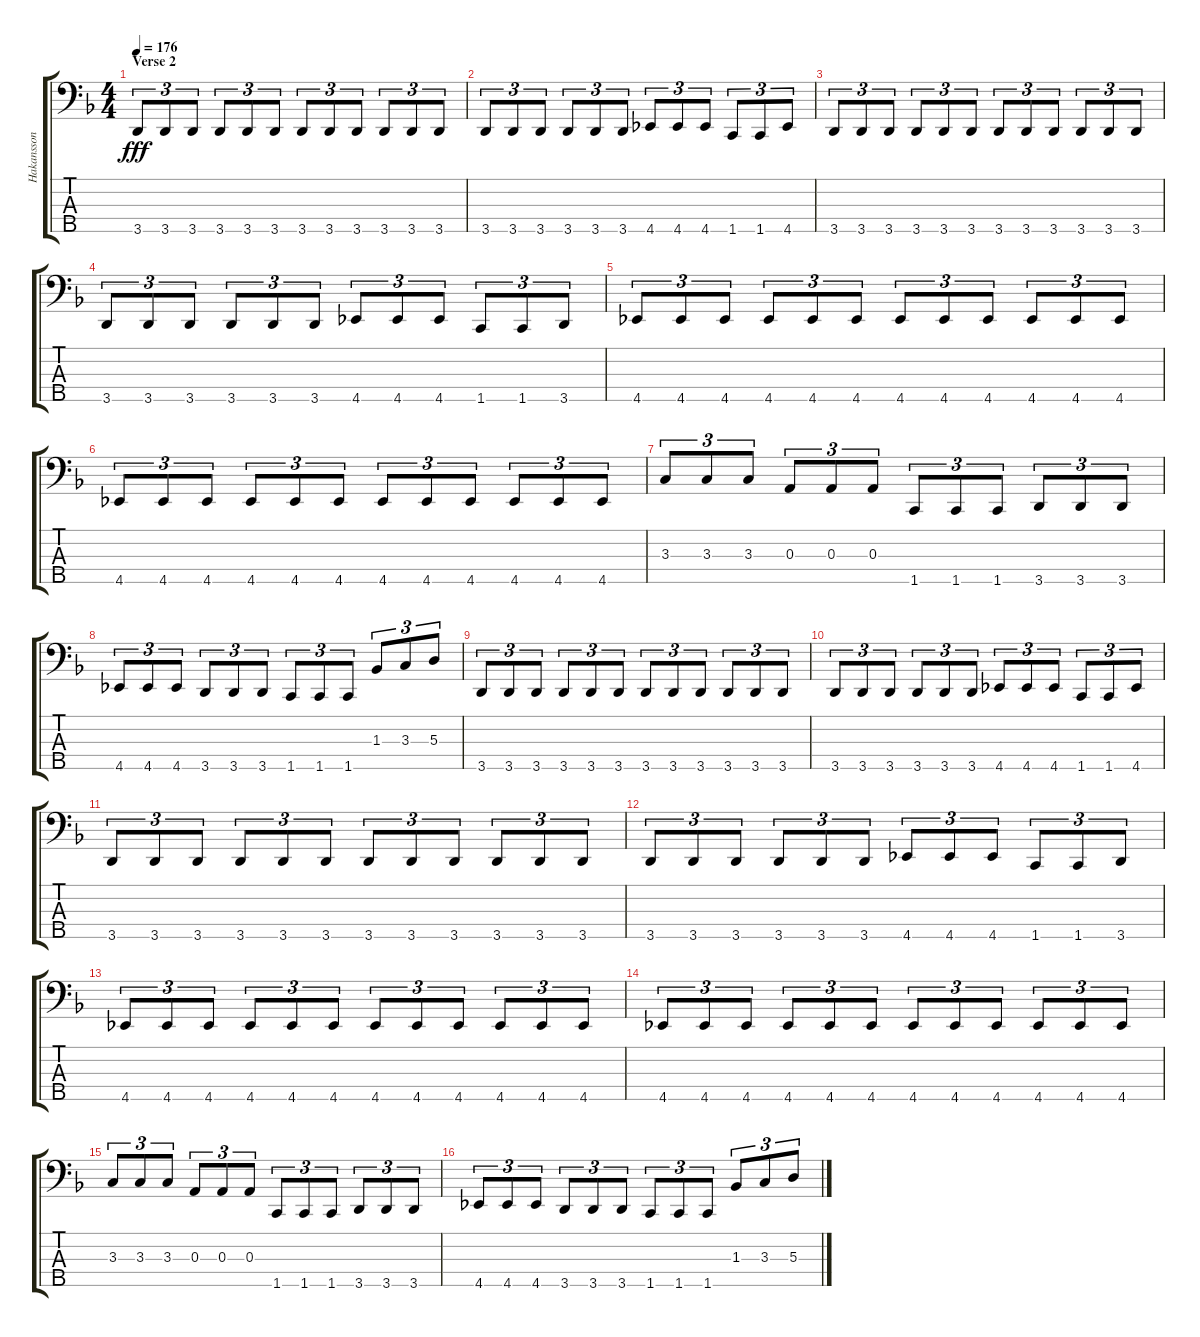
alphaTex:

\track ("Hakansson" "Hakansson") {instrument electricbassfinger}
\staff {score tabs}
\tuning (G2 D2 A1 E1 B0) {hide}
\ts (4 4)
\section ("" "Verse 2")
\tempo 176
\clef f4
\ks f
3.5.8{tu (3 2) dy fff} 3.5.8{tu (3 2)} 3.5.8{tu (3 2)} 3.5.8{tu (3 2)} 3.5.8{tu (3 2)} 3.5.8{tu (3 2)} 3.5.8{tu (3 2)} 3.5.8{tu (3 2)} 3.5.8{tu (3 2)} 3.5.8{tu (3 2)} 3.5.8{tu (3 2)} 3.5.8{tu (3 2)} |
3.5.8{tu (3 2)} 3.5.8{tu (3 2)} 3.5.8{tu (3 2)} 3.5.8{tu (3 2)} 3.5.8{tu (3 2)} 3.5.8{tu (3 2)} 4.5.8{tu (3 2)} 4.5.8{tu (3 2)} 4.5.8{tu (3 2)} 1.5.8{tu (3 2)} 1.5.8{tu (3 2)} 4.5.8{tu (3 2)} |
3.5.8{tu (3 2)} 3.5.8{tu (3 2)} 3.5.8{tu (3 2)} 3.5.8{tu (3 2)} 3.5.8{tu (3 2)} 3.5.8{tu (3 2)} 3.5.8{tu (3 2)} 3.5.8{tu (3 2)} 3.5.8{tu (3 2)} 3.5.8{tu (3 2)} 3.5.8{tu (3 2)} 3.5.8{tu (3 2)} |
3.5.8{tu (3 2)} 3.5.8{tu (3 2)} 3.5.8{tu (3 2)} 3.5.8{tu (3 2)} 3.5.8{tu (3 2)} 3.5.8{tu (3 2)} 4.5.8{tu (3 2)} 4.5.8{tu (3 2)} 4.5.8{tu (3 2)} 1.5.8{tu (3 2)} 1.5.8{tu (3 2)} 3.5.8{tu (3 2)} |
4.5.8{tu (3 2)} 4.5.8{tu (3 2)} 4.5.8{tu (3 2)} 4.5.8{tu (3 2)} 4.5.8{tu (3 2)} 4.5.8{tu (3 2)} 4.5.8{tu (3 2)} 4.5.8{tu (3 2)} 4.5.8{tu (3 2)} 4.5.8{tu (3 2)} 4.5.8{tu (3 2)} 4.5.8{tu (3 2)} |
4.5.8{tu (3 2)} 4.5.8{tu (3 2)} 4.5.8{tu (3 2)} 4.5.8{tu (3 2)} 4.5.8{tu (3 2)} 4.5.8{tu (3 2)} 4.5.8{tu (3 2)} 4.5.8{tu (3 2)} 4.5.8{tu (3 2)} 4.5.8{tu (3 2)} 4.5.8{tu (3 2)} 4.5.8{tu (3 2)} |
3.3.8{tu (3 2)} 3.3.8{tu (3 2)} 3.3.8{tu (3 2)} 0.3.8{tu (3 2)} 0.3.8{tu (3 2)} 0.3.8{tu (3 2)} 1.5.8{tu (3 2)} 1.5.8{tu (3 2)} 1.5.8{tu (3 2)} 3.5.8{tu (3 2)} 3.5.8{tu (3 2)} 3.5.8{tu (3 2)} |
4.5.8{tu (3 2)} 4.5.8{tu (3 2)} 4.5.8{tu (3 2)} 3.5.8{tu (3 2)} 3.5.8{tu (3 2)} 3.5.8{tu (3 2)} 1.5.8{tu (3 2)} 1.5.8{tu (3 2)} 1.5.8{tu (3 2)} 1.3.8{tu (3 2)} 3.3.8{tu (3 2)} 5.3.8{tu (3 2)} |
3.5.8{tu (3 2)} 3.5.8{tu (3 2)} 3.5.8{tu (3 2)} 3.5.8{tu (3 2)} 3.5.8{tu (3 2)} 3.5.8{tu (3 2)} 3.5.8{tu (3 2)} 3.5.8{tu (3 2)} 3.5.8{tu (3 2)} 3.5.8{tu (3 2)} 3.5.8{tu (3 2)} 3.5.8{tu (3 2)} |
3.5.8{tu (3 2)} 3.5.8{tu (3 2)} 3.5.8{tu (3 2)} 3.5.8{tu (3 2)} 3.5.8{tu (3 2)} 3.5.8{tu (3 2)} 4.5.8{tu (3 2)} 4.5.8{tu (3 2)} 4.5.8{tu (3 2)} 1.5.8{tu (3 2)} 1.5.8{tu (3 2)} 4.5.8{tu (3 2)} |
3.5.8{tu (3 2)} 3.5.8{tu (3 2)} 3.5.8{tu (3 2)} 3.5.8{tu (3 2)} 3.5.8{tu (3 2)} 3.5.8{tu (3 2)} 3.5.8{tu (3 2)} 3.5.8{tu (3 2)} 3.5.8{tu (3 2)} 3.5.8{tu (3 2)} 3.5.8{tu (3 2)} 3.5.8{tu (3 2)} |
3.5.8{tu (3 2)} 3.5.8{tu (3 2)} 3.5.8{tu (3 2)} 3.5.8{tu (3 2)} 3.5.8{tu (3 2)} 3.5.8{tu (3 2)} 4.5.8{tu (3 2)} 4.5.8{tu (3 2)} 4.5.8{tu (3 2)} 1.5.8{tu (3 2)} 1.5.8{tu (3 2)} 3.5.8{tu (3 2)} |
4.5.8{tu (3 2)} 4.5.8{tu (3 2)} 4.5.8{tu (3 2)} 4.5.8{tu (3 2)} 4.5.8{tu (3 2)} 4.5.8{tu (3 2)} 4.5.8{tu (3 2)} 4.5.8{tu (3 2)} 4.5.8{tu (3 2)} 4.5.8{tu (3 2)} 4.5.8{tu (3 2)} 4.5.8{tu (3 2)} |
4.5.8{tu (3 2)} 4.5.8{tu (3 2)} 4.5.8{tu (3 2)} 4.5.8{tu (3 2)} 4.5.8{tu (3 2)} 4.5.8{tu (3 2)} 4.5.8{tu (3 2)} 4.5.8{tu (3 2)} 4.5.8{tu (3 2)} 4.5.8{tu (3 2)} 4.5.8{tu (3 2)} 4.5.8{tu (3 2)} |
3.3.8{tu (3 2)} 3.3.8{tu (3 2)} 3.3.8{tu (3 2)} 0.3.8{tu (3 2)} 0.3.8{tu (3 2)} 0.3.8{tu (3 2)} 1.5.8{tu (3 2)} 1.5.8{tu (3 2)} 1.5.8{tu (3 2)} 3.5.8{tu (3 2)} 3.5.8{tu (3 2)} 3.5.8{tu (3 2)} |
4.5.8{tu (3 2)} 4.5.8{tu (3 2)} 4.5.8{tu (3 2)} 3.5.8{tu (3 2)} 3.5.8{tu (3 2)} 3.5.8{tu (3 2)} 1.5.8{tu (3 2)} 1.5.8{tu (3 2)} 1.5.8{tu (3 2)} 1.3.8{tu (3 2)} 3.3.8{tu (3 2)} 5.3.8{tu (3 2)}
